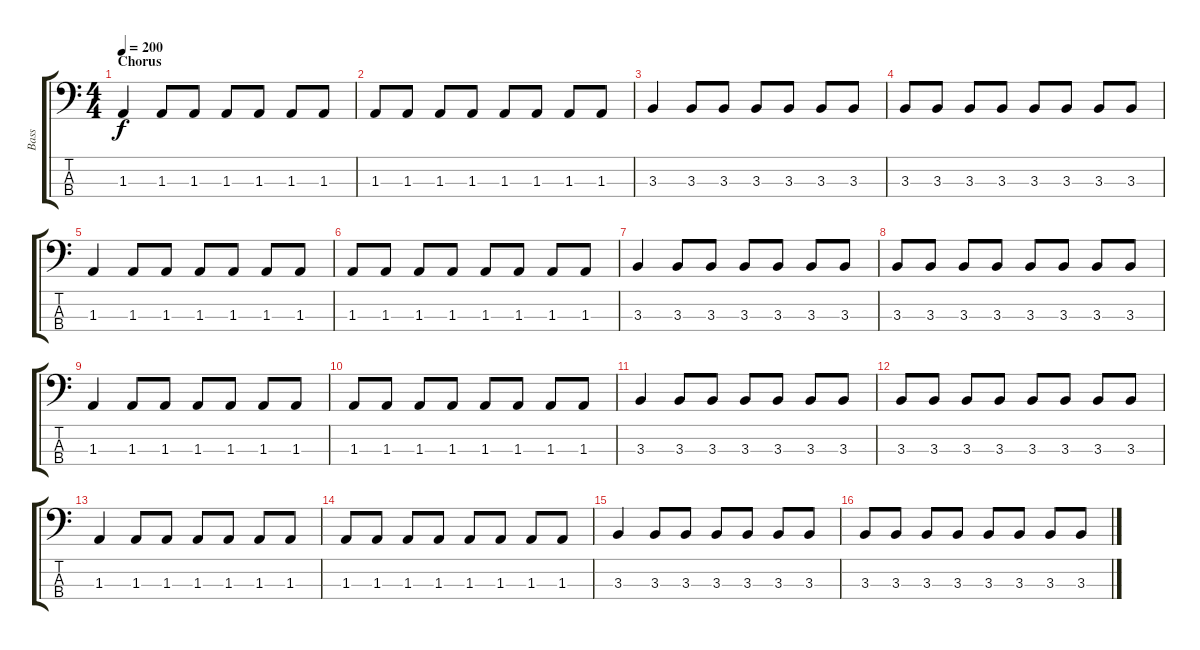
\track ("Bass" "Bass") {instrument electricbasspick}
\staff {score tabs}
\tuning (Gb2 Db2 Ab1 Db1) {hide}
\ts (4 4)
\section ("" "Chorus")
\tempo 200
\clef f4
\ks c
1.3.4{dy f} 1.3.8 1.3.8 1.3.8 1.3.8 1.3.8 1.3.8 |
1.3.8 1.3.8 1.3.8 1.3.8 1.3.8 1.3.8 1.3.8 1.3.8 |
3.3.4 3.3.8 3.3.8 3.3.8 3.3.8 3.3.8 3.3.8 |
3.3.8 3.3.8 3.3.8 3.3.8 3.3.8 3.3.8 3.3.8 3.3.8 |
1.3.4 1.3.8 1.3.8 1.3.8 1.3.8 1.3.8 1.3.8 |
1.3.8 1.3.8 1.3.8 1.3.8 1.3.8 1.3.8 1.3.8 1.3.8 |
3.3.4 3.3.8 3.3.8 3.3.8 3.3.8 3.3.8 3.3.8 |
3.3.8 3.3.8 3.3.8 3.3.8 3.3.8 3.3.8 3.3.8 3.3.8 |
1.3.4 1.3.8 1.3.8 1.3.8 1.3.8 1.3.8 1.3.8 |
1.3.8 1.3.8 1.3.8 1.3.8 1.3.8 1.3.8 1.3.8 1.3.8 |
3.3.4 3.3.8 3.3.8 3.3.8 3.3.8 3.3.8 3.3.8 |
3.3.8 3.3.8 3.3.8 3.3.8 3.3.8 3.3.8 3.3.8 3.3.8 |
1.3.4 1.3.8 1.3.8 1.3.8 1.3.8 1.3.8 1.3.8 |
1.3.8 1.3.8 1.3.8 1.3.8 1.3.8 1.3.8 1.3.8 1.3.8 |
3.3.4 3.3.8 3.3.8 3.3.8 3.3.8 3.3.8 3.3.8 |
3.3.8 3.3.8 3.3.8 3.3.8 3.3.8 3.3.8 3.3.8 3.3.8
